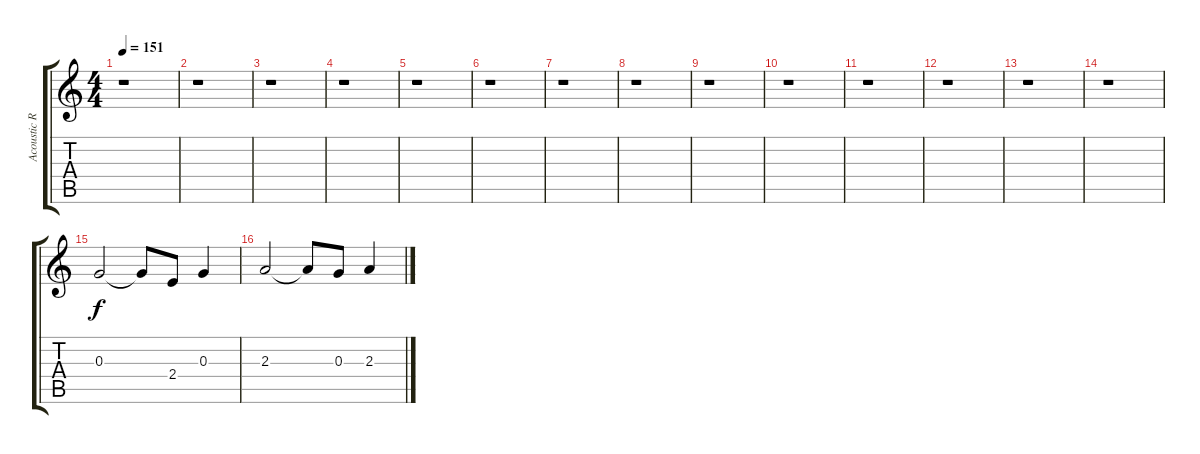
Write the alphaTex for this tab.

\track ("Acoustic Rhythm" "Acoustic R") {instrument acousticguitarsteel}
\staff {score tabs}
\tuning (E4 B3 G3 D3 A2 E2) {hide}
\ts (4 4)
\tempo 151
\clef g2
\ks c
r.1{dy f} |
r.1 |
r.1 |
r.1 |
r.1 |
r.1 |
r.1 |
r.1 |
r.1 |
r.1 |
r.1 |
r.1 |
r.1 |
r.1 |
0.3.2 0.3{t}.8 2.4.8 0.3.4 |
2.3.2 2.3{t}.8 0.3.8 2.3.4
